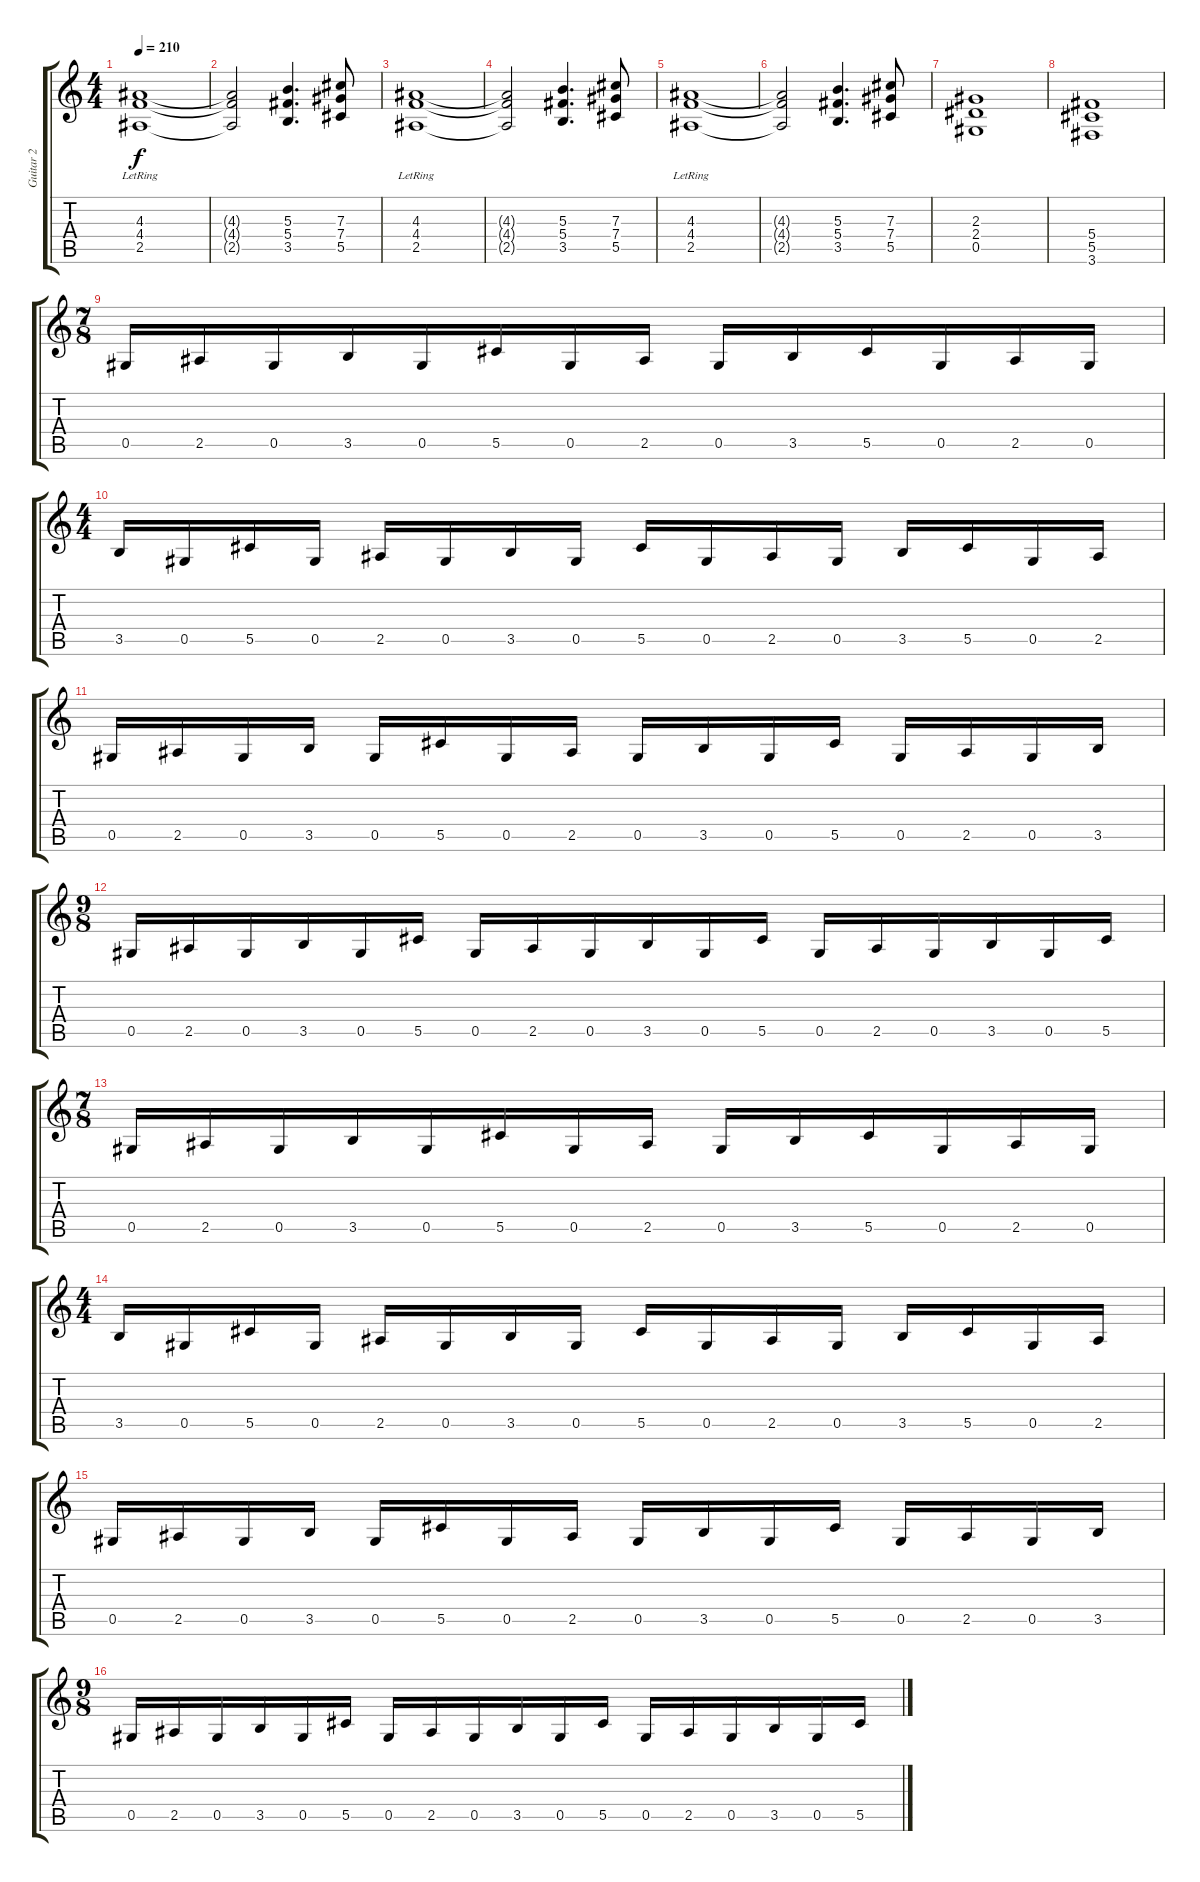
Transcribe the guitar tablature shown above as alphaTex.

\track ("Guitar 2" "Guitar 2") {instrument distortionguitar}
\staff {score tabs}
\tuning (Eb4 Bb3 Gb3 Db3 Ab2 Eb2) {hide}
\ts (4 4)
\tempo 210
\clef g2
\ks c
(4.3{lr} 4.4{lr} 2.5{lr}).1{dy f} |
(4.3{t} 4.4{t} 2.5{t}).2 (5.3 5.4 3.5).4{d} (7.3 7.4 5.5).8 |
(4.3{lr} 4.4{lr} 2.5{lr}).1 |
(4.3{t} 4.4{t} 2.5{t}).2 (5.3 5.4 3.5).4{d} (7.3 7.4 5.5).8 |
(4.3{lr} 4.4{lr} 2.5{lr}).1 |
(4.3{t} 4.4{t} 2.5{t}).2 (5.3 5.4 3.5).4{d} (7.3 7.4 5.5).8 |
(2.3 2.4 0.5).1 |
(5.4 5.5 3.6).1 |
\ts (7 8)
0.5.16 2.5.16 0.5.16 3.5.16 0.5.16 5.5.16 0.5.16 2.5.16 0.5.16 3.5.16 5.5.16 0.5.16 2.5.16 0.5.16 |
\ts (4 4)
3.5.16 0.5.16 5.5.16 0.5.16 2.5.16 0.5.16 3.5.16 0.5.16 5.5.16 0.5.16 2.5.16 0.5.16 3.5.16 5.5.16 0.5.16 2.5.16 |
0.5.16 2.5.16 0.5.16 3.5.16 0.5.16 5.5.16 0.5.16 2.5.16 0.5.16 3.5.16 0.5.16 5.5.16 0.5.16 2.5.16 0.5.16 3.5.16 |
\ts (9 8)
0.5.16 2.5.16 0.5.16 3.5.16 0.5.16 5.5.16 0.5.16 2.5.16 0.5.16 3.5.16 0.5.16 5.5.16 0.5.16 2.5.16 0.5.16 3.5.16 0.5.16 5.5.16 |
\ts (7 8)
0.5.16 2.5.16 0.5.16 3.5.16 0.5.16 5.5.16 0.5.16 2.5.16 0.5.16 3.5.16 5.5.16 0.5.16 2.5.16 0.5.16 |
\ts (4 4)
3.5.16 0.5.16 5.5.16 0.5.16 2.5.16 0.5.16 3.5.16 0.5.16 5.5.16 0.5.16 2.5.16 0.5.16 3.5.16 5.5.16 0.5.16 2.5.16 |
0.5.16 2.5.16 0.5.16 3.5.16 0.5.16 5.5.16 0.5.16 2.5.16 0.5.16 3.5.16 0.5.16 5.5.16 0.5.16 2.5.16 0.5.16 3.5.16 |
\ts (9 8)
0.5.16 2.5.16 0.5.16 3.5.16 0.5.16 5.5.16 0.5.16 2.5.16 0.5.16 3.5.16 0.5.16 5.5.16 0.5.16 2.5.16 0.5.16 3.5.16 0.5.16 5.5.16
